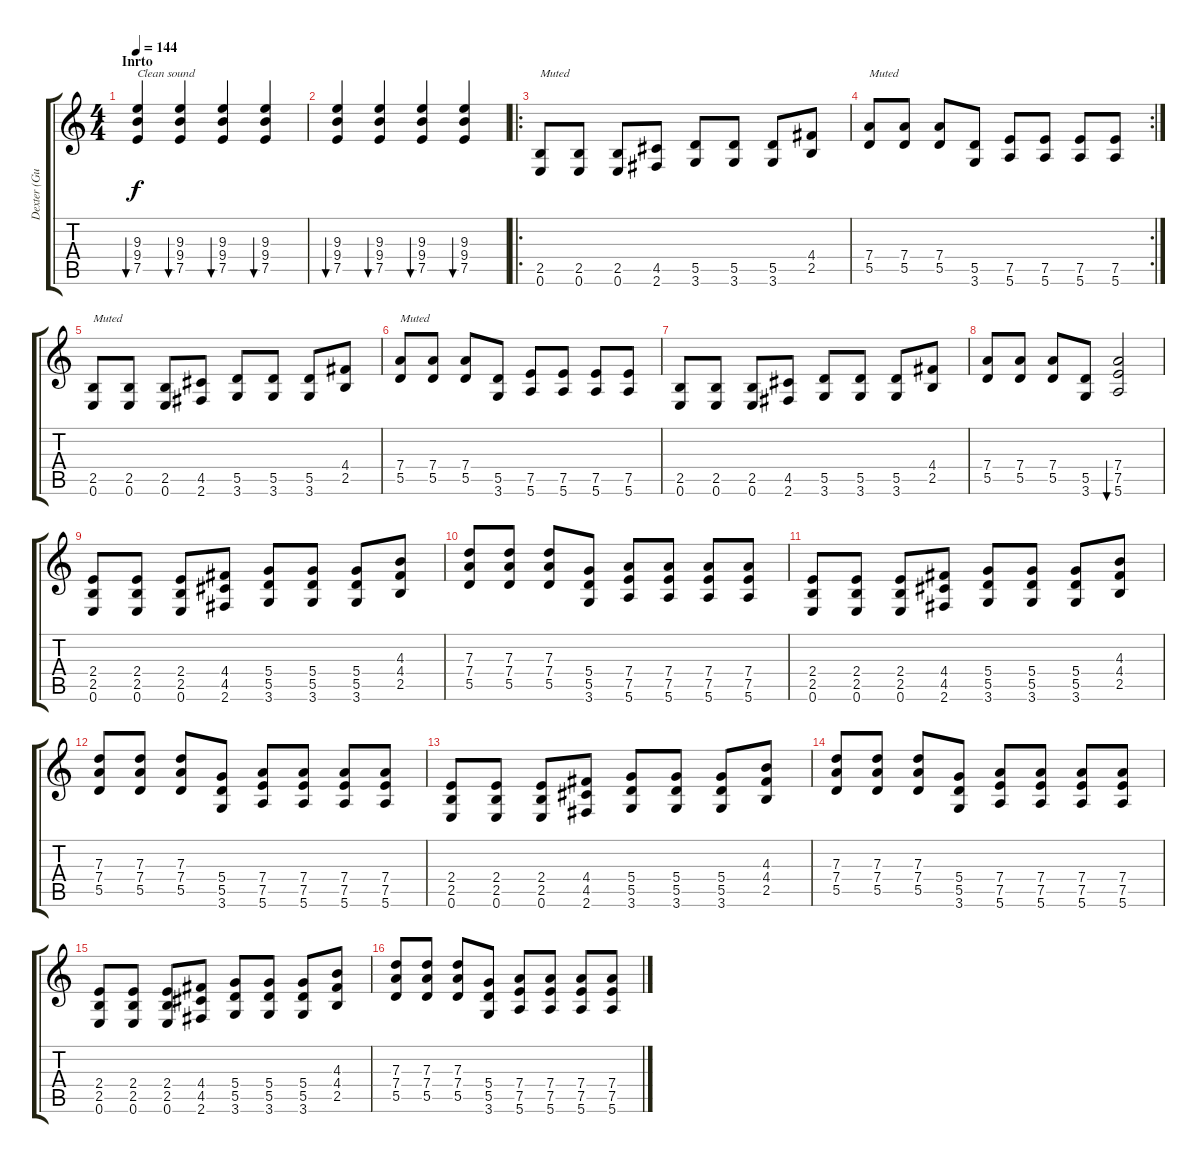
\track ("Dexter (Guitar)" "Dexter (Gu") {instrument distortionguitar}
\staff {score tabs}
\tuning (E4 B3 G3 D3 A2 E2) {hide}
\ts (4 4)
\section ("" "Inrto")
\tempo 144
\clef g2
\ks c
(9.3 9.4 7.5).4{bu 120 txt "Clean sound" dy f volume 14 instrument electricguitarclean} (9.3 9.4 7.5).4{bu 120} (9.3 9.4 7.5).4{bu 120} (9.3 9.4 7.5).4{bu 120} |
(9.3 9.4 7.5).4{bu 120 volume 14 instrument electricguitarclean} (9.3 9.4 7.5).4{bu 120} (9.3 9.4 7.5).4{bu 120} (9.3 9.4 7.5).4{bu 120} |
\ro
(2.5 0.6).8{txt "Muted" volume 12 instrument electricguitarmuted} (2.5 0.6).8 (2.5 0.6).8 (4.5 2.6).8 (5.5 3.6).8 (5.5 3.6).8 (5.5 3.6).8 (4.4 2.5).8 |
\rc 2
(7.4 5.5).8{txt "Muted" volume 12 instrument electricguitarmuted} (7.4 5.5).8 (7.4 5.5).8 (5.5 3.6).8 (7.5 5.6).8 (7.5 5.6).8 (7.5 5.6).8 (7.5 5.6).8 |
(2.5 0.6).8{txt "Muted" volume 12 instrument electricguitarmuted} (2.5 0.6).8 (2.5 0.6).8 (4.5 2.6).8 (5.5 3.6).8 (5.5 3.6).8 (5.5 3.6).8 (4.4 2.5).8 |
(7.4 5.5).8{txt "Muted" volume 12 instrument electricguitarmuted} (7.4 5.5).8 (7.4 5.5).8 (5.5 3.6).8 (7.5 5.6).8 (7.5 5.6).8 (7.5 5.6).8 (7.5 5.6).8 |
(2.5 0.6).8{volume 12 instrument electricguitarmuted} (2.5 0.6).8 (2.5 0.6).8 (4.5 2.6).8 (5.5 3.6).8 (5.5 3.6).8 (5.5 3.6).8 (4.4 2.5).8 |
(7.4 5.5).8{volume 12 instrument electricguitarmuted} (7.4 5.5).8 (7.4 5.5).8 (5.5 3.6).8 (7.4 7.5 5.6).2{bu 120} |
(2.4 2.5 0.6).8{volume 14 instrument distortionguitar} (2.4 2.5 0.6).8 (2.4 2.5 0.6).8 (4.4 4.5 2.6).8 (5.4 5.5 3.6).8 (5.4 5.5 3.6).8 (5.4 5.5 3.6).8 (4.3 4.4 2.5).8 |
(7.3 7.4 5.5).8 (7.3 7.4 5.5).8 (7.3 7.4 5.5).8 (5.4 5.5 3.6).8 (7.4 7.5 5.6).8 (7.4 7.5 5.6).8 (7.4 7.5 5.6).8 (7.4 7.5 5.6).8 |
(2.4 2.5 0.6).8{volume 14 instrument distortionguitar} (2.4 2.5 0.6).8 (2.4 2.5 0.6).8 (4.4 4.5 2.6).8 (5.4 5.5 3.6).8 (5.4 5.5 3.6).8 (5.4 5.5 3.6).8 (4.3 4.4 2.5).8 |
(7.3 7.4 5.5).8 (7.3 7.4 5.5).8 (7.3 7.4 5.5).8 (5.4 5.5 3.6).8 (7.4 7.5 5.6).8 (7.4 7.5 5.6).8 (7.4 7.5 5.6).8 (7.4 7.5 5.6).8 |
(2.4 2.5 0.6).8{volume 14 instrument distortionguitar} (2.4 2.5 0.6).8 (2.4 2.5 0.6).8 (4.4 4.5 2.6).8 (5.4 5.5 3.6).8 (5.4 5.5 3.6).8 (5.4 5.5 3.6).8 (4.3 4.4 2.5).8 |
(7.3 7.4 5.5).8 (7.3 7.4 5.5).8 (7.3 7.4 5.5).8 (5.4 5.5 3.6).8 (7.4 7.5 5.6).8 (7.4 7.5 5.6).8 (7.4 7.5 5.6).8 (7.4 7.5 5.6).8 |
(2.4 2.5 0.6).8{volume 14 instrument distortionguitar} (2.4 2.5 0.6).8 (2.4 2.5 0.6).8 (4.4 4.5 2.6).8 (5.4 5.5 3.6).8 (5.4 5.5 3.6).8 (5.4 5.5 3.6).8 (4.3 4.4 2.5).8 |
(7.3 7.4 5.5).8 (7.3 7.4 5.5).8 (7.3 7.4 5.5).8 (5.4 5.5 3.6).8 (7.4 7.5 5.6).8 (7.4 7.5 5.6).8 (7.4 7.5 5.6).8 (7.4 7.5 5.6).8
